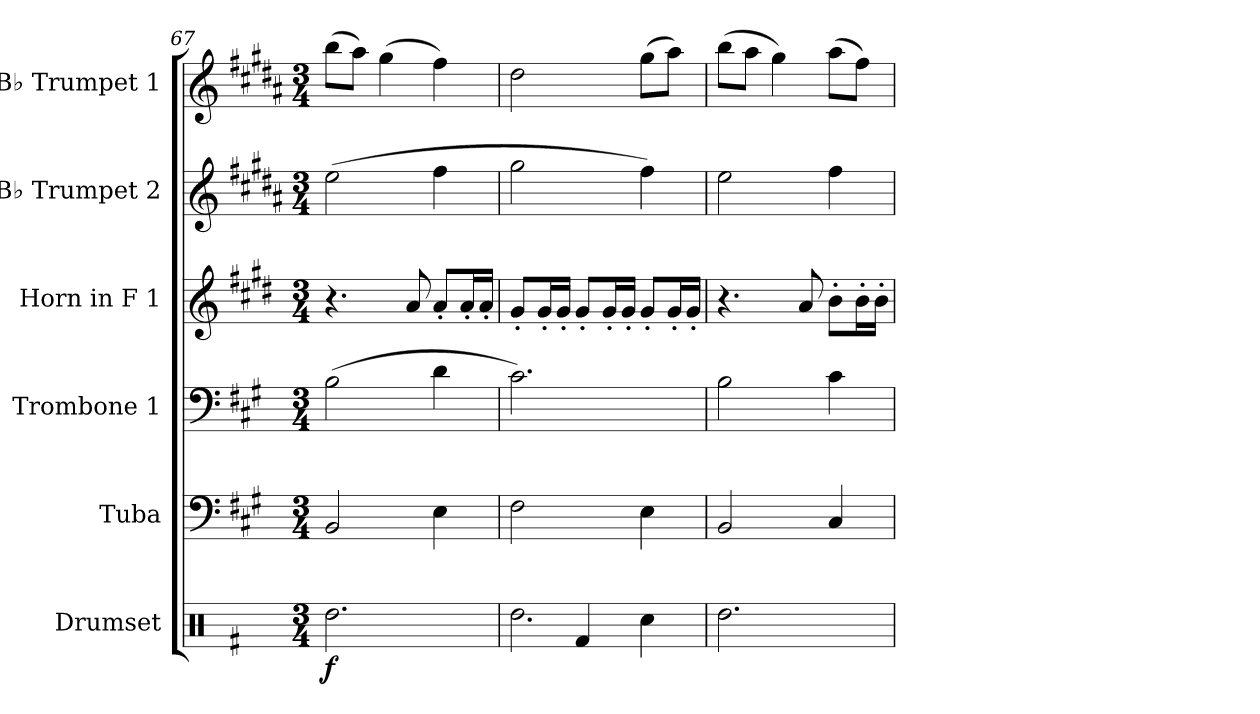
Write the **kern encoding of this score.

**kern	**dynam	**kern	**kern	**kern	**kern	**kern
*part6	*part6	*part5	*part4	*part3	*part2	*part1
*staff6	*staff6	*staff5	*staff4	*staff3	*staff2	*staff1
*I"Drumset	*	*I"Tuba	*I"Trombone 1	*I"Horn in F 1	*I"B♭ Trumpet 2	*I"B♭ Trumpet 1
*I'D. Set	*	*I'Tba.	*I'Tbn. 1	*	*I'B♭ Tpt. 2	*I'B♭ Tpt. 1
*clefX	*	*clefF4	*clefF4	*clefG2	*clefG2	*clefG2
*	*	*	*	*ITrd4c7	*ITrd1c2	*ITrd1c2
*k[f#]	*	*k[f#c#g#]	*k[f#c#g#]	*k[f#c#g#]	*k[f#c#g#]	*k[f#c#g#]
*M3/4	*	*M3/4	*M3/4	*M3/4	*M3/4	*M3/4
=67	=67	=67	=67	=67	=67	=67
!	!LO:DY:b	!	!	!	!	!
2.Rdd\	f	2BB/	(>2B\	4.r	(>2dd\	(>8aa\L
.	.	.	.	.	.	8gg#\J)
.	.	.	.	.	.	(>4ff#\
.	.	.	.	8d/	.	.
.	.	4E\	4d\	8d'/L	4ee\	4ee\)
.	.	.	.	16d'/L	.	.
.	.	.	.	16d'/JJ	.	.
=68	=68	=68	=68	=68	=68	=68
*^	*	*	*	*	*	*
2.Rdd\	4ryy	.	2F#\	2.c#\)	8c#'/L	2ff#\	2cc#\
.	.	.	.	.	16c#'/L	.	.
.	.	.	.	.	16c#'/JJ	.	.
.	4Rf/	.	.	.	8c#'/L	.	.
.	.	.	.	.	16c#'/L	.	.
.	.	.	.	.	16c#'/JJ	.	.
.	4Rcc\	.	4E\	.	8c#'/L	4ee\)	(>8ff#\L
.	.	.	.	.	16c#'/L	.	8gg#\J)
.	.	.	.	.	16c#'/JJ	.	.
*v	*v	*	*	*	*	*	*
!!LO:LB:g=z
=69	=69	=69	=69	=69	=69	=69
2.Rdd\	.	2BB/	2B\	4.r	2dd\	(>8aa\L
.	.	.	.	.	.	8gg#\J
.	.	.	.	.	.	4ff#\)
.	.	.	.	8d/	.	.
.	.	4C#/	4c#\	8e'\L	4ee\	(>8gg#\L
.	.	.	.	16e'\L	.	8ee\J)
.	.	.	.	16e'\JJ	.	.
=	=	=	=	=	=	=
*-	*-	*-	*-	*-	*-	*-
